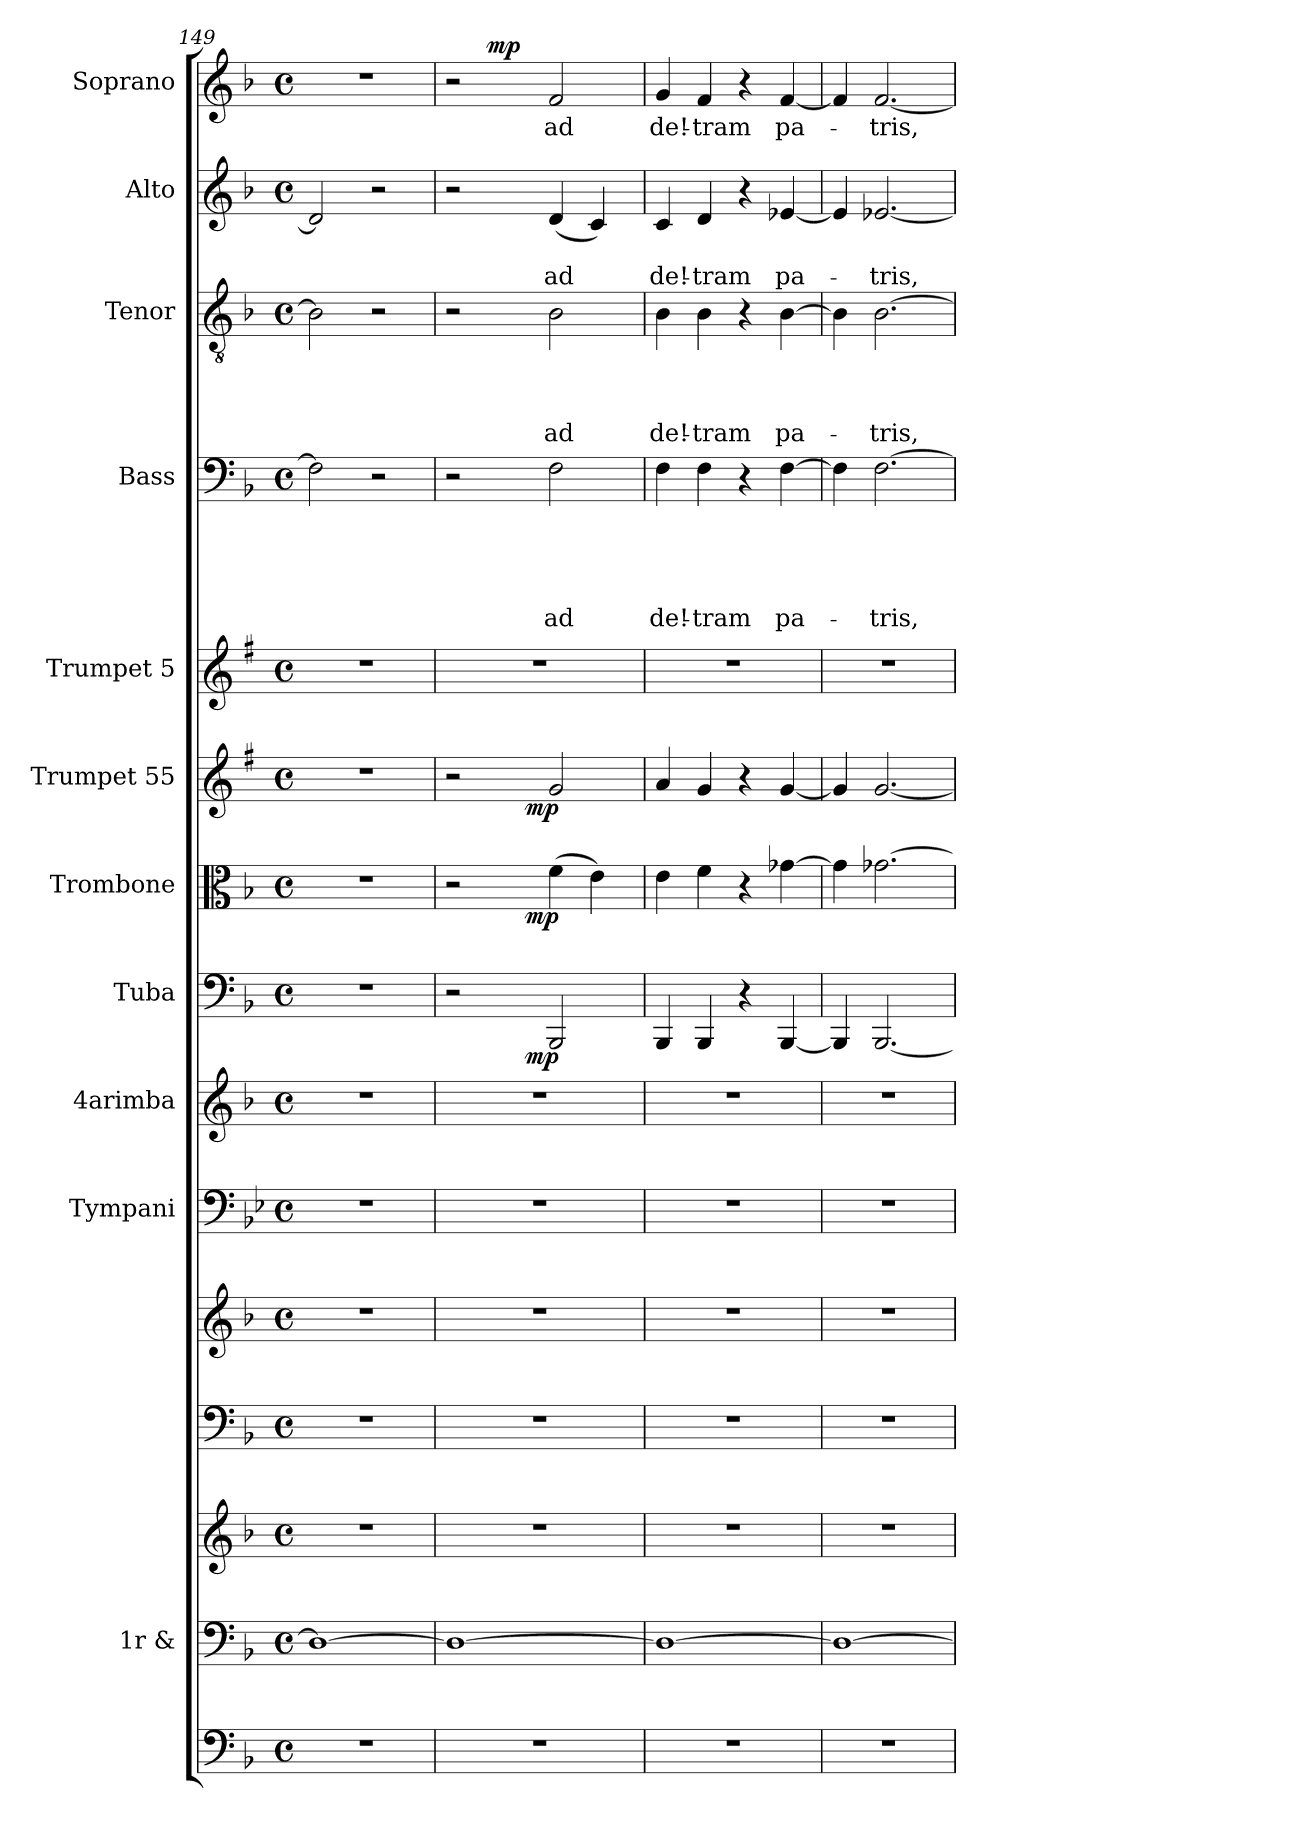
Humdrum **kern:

**kern	**kern	**kern	**kern	**kern	**kern	**kern	**kern	**dynam	**kern	**dynam	**kern	**dynam	**kern	**kern	**text	**text	**text	**text	**text	**kern	**text	**text	**text	**text	**kern	**text	**text	**kern	**text	**dynam
*part14	*part13	*part13	*part12	*part11	*part10	*part9	*part8	*part8	*part7	*part7	*part6	*part6	*part5	*part4	*part4	*part4	*part4	*part4	*part4	*part3	*part3	*part3	*part3	*part3	*part2	*part2	*part2	*part1	*part1	*part1
*staff15	*staff14	*staff13	*staff12	*staff11	*staff10	*staff9	*staff8	*staff8	*staff7	*staff7	*staff6	*staff6	*staff5	*staff4	*staff4	*staff4	*staff4	*staff4	*staff4	*staff3	*staff3	*staff3	*staff3	*staff3	*staff2	*staff2	*staff2	*staff1	*staff1	*staff1
*	*I"1r &	*	*	*	*I"Tympani	*I"4arimba	*I"Tuba	*	*I"Trombone	*	*I"Trumpet 55	*	*I"Trumpet 5	*I"Bass	*	*	*	*	*	*I"Tenor	*	*	*	*	*I"Alto	*	*	*I"Soprano	*	*
*	*	*	*	*	*I'Tymp	*	*I'Tba	*	*I'Trbn	*	*I'Trpt 55	*	*I'Trpt 5	*I'B	*	*	*	*	*	*I'T	*	*	*	*	*I'A	*	*	*I'S	*	*
*clefF4	*clefF4	*clefG2	*clefF4	*clefG2	*clefF4	*clefG2	*clefF4	*	*clefC3	*	*clefG2	*	*clefG2	*clefF4	*	*	*	*	*	*clefGv2	*	*	*	*	*clefG2	*	*	*clefG2	*	*
*	*	*	*	*	*	*	*	*	*	*	*ITrd1c2	*	*ITrd1c2	*	*	*	*	*	*	*	*	*	*	*	*	*	*	*	*	*
*k[b-]	*k[b-]	*k[b-]	*k[b-]	*k[b-]	*k[b-e-]	*k[b-]	*k[b-]	*	*k[b-]	*	*k[b-]	*	*k[b-]	*k[b-]	*	*	*	*	*	*k[b-]	*	*	*	*	*k[b-]	*	*	*k[b-]	*	*
*F:	*F:	*F:	*F:	*F:	*B-:	*F:	*F:	*	*F:	*	*F:	*	*F:	*F:	*	*	*	*	*	*F:	*	*	*	*	*F:	*	*	*F:	*	*
*M4/4	*M4/4	*M4/4	*M4/4	*M4/4	*M4/4	*M4/4	*M4/4	*	*M4/4	*	*M4/4	*	*M4/4	*M4/4	*	*	*	*	*	*M4/4	*	*	*	*	*M4/4	*	*	*M4/4	*	*
*met(c)	*met(c)	*met(c)	*met(c)	*met(c)	*met(c)	*met(c)	*met(c)	*	*met(c)	*	*met(c)	*	*met(c)	*met(c)	*	*	*	*	*	*met(c)	*	*	*	*	*met(c)	*	*	*met(c)	*	*
=149	=149	=149	=149	=149	=149	=149	=149	=149	=149	=149	=149	=149	=149	=149	=149	=149	=149	=149	=149	=149	=149	=149	=149	=149	=149	=149	=149	=149	=149	=149
1r	1D_	1r	1r	1r	1r	1r	1r	.	1r	.	1r	.	1r	2F\]	.	.	.	.	.	2B-\]	.	.	.	.	2d/]	.	.	1r	.	.
.	.	.	.	.	.	.	.	.	.	.	.	.	.	2r	.	.	.	.	.	2r	.	.	.	.	2r	.	.	.	.	.
=150	=150	=150	=150	=150	=150	=150	=150	=150	=150	=150	=150	=150	=150	=150	=150	=150	=150	=150	=150	=150	=150	=150	=150	=150	=150	=150	=150	=150	=150	=150
*	*	*	*	*	*	*	*^	*	*^	*	*^	*	*	*	*	*	*	*	*	*	*	*	*	*	*	*	*	*^	*	*
1r	1D_	1r	1r	1r	1r	1r	2r	4ryy	.	2r	4ryy	.	2r	4ryy	.	1r	2r	.	.	.	.	.	2r	.	.	.	.	2r	.	.	2r	4ryy	.	.
!	!	!	!	!	!	!	!	!	!	!	!	!	!	!	!	!	!	!	!	!	!	!	!	!	!	!	!	!	!	!	!	!	!	!LO:DY:a
.	.	.	.	.	.	.	.	8ryy	.	.	8ryy	.	.	8ryy	.	.	.	.	.	.	.	.	.	.	.	.	.	.	.	.	.	2.ryy	.	mp
.	.	.	.	.	.	.	.	32ryy	.	.	32ryy	.	.	32ryy	.	.	.	.	.	.	.	.	.	.	.	.	.	.	.	.	.	.	.	.
!	!	!	!	!	!	!	!	!	!LO:DY:b	!	!	!LO:DY:b	!	!	!LO:DY:b	!	!	!	!	!	!	!	!	!	!	!	!	!	!	!	!	!	!	!
.	.	.	.	.	.	.	.	2ryy	mp	.	2ryy	mp	.	2ryy	mp	.	.	.	.	.	.	.	.	.	.	.	.	.	.	.	.	.	.	.
!	!	!	!	!	!	!	!	!	!	!	!	!	!	!	!	!	!	!	!	!	!	!LO:LY:b	!	!	!	!	!LO:LY:b	!	!	!LO:LY:b	!	!	!LO:LY:b	!
.	.	.	.	.	.	.	2BBB-/	.	.	(>4f\	.	.	2f/	.	.	.	2F\	.	.	.	.	ad	2B-\	.	.	.	ad	(<4d/	.	ad	2f/	.	ad	.
.	.	.	.	.	.	.	.	.	.	4e\)	.	.	.	.	.	.	.	.	.	.	.	.	.	.	.	.	.	4c/)	.	.	.	.	.	.
.	.	.	.	.	.	.	.	16.ryy	.	.	16.ryy	.	.	16.ryy	.	.	.	.	.	.	.	.	.	.	.	.	.	.	.	.	.	.	.	.
=151	=151	=151	=151	=151	=151	=151	=151	=151	=151	=151	=151	=151	=151	=151	=151	=151	=151	=151	=151	=151	=151	=151	=151	=151	=151	=151	=151	=151	=151	=151	=151	=151	=151	=151
!	!	!	!	!	!	!	!	!	!	!	!	!	!	!	!	!	!	!	!	!	!	!LO:LY:b	!	!	!	!	!LO:LY:b	!	!	!LO:LY:b	!	!	!LO:LY:b	!
*	*	*	*	*	*	*	*v	*v	*	*	*	*	*v	*v	*	*	*	*	*	*	*	*	*	*	*	*	*	*	*	*	*v	*v	*	*
*	*	*	*	*	*	*	*	*	*v	*v	*	*	*	*	*	*	*	*	*	*	*	*	*	*	*	*	*	*	*	*	*
1r	1D_	1r	1r	1r	1r	1r	4BBB-/	.	4e\	.	4g/	.	1r	4F\	.	.	.	.	de!-	4B-\	.	.	.	de!-	4c/	.	de!-	4g/	de!-	.
!	!	!	!	!	!	!	!	!	!	!	!	!	!	!	!	!	!	!	!LO:LY:b	!	!	!	!	!LO:LY:b	!	!	!LO:LY:b	!	!LO:LY:b	!
.	.	.	.	.	.	.	4BBB-/	.	4f\	.	4f/	.	.	4F\	.	.	.	.	-tram	4B-\	.	.	.	-tram	4d/	.	-tram	4f/	-tram	.
.	.	.	.	.	.	.	4r	.	4r	.	4r	.	.	4r	.	.	.	.	.	4r	.	.	.	.	4r	.	.	4r	.	.
!	!	!	!	!	!	!	!	!	!	!	!	!	!	!	!	!	!	!	!LO:LY:b	!	!	!	!	!LO:LY:b	!	!	!LO:LY:b	!	!LO:LY:b	!
.	.	.	.	.	.	.	[<4BBB-/	.	[>4g-X\	.	[<4f/	.	.	[>4F\	.	.	.	.	pa-	[>4B-\	.	.	.	pa-	[<4e-X/	.	pa-	[<4f/	pa-	.
=152	=152	=152	=152	=152	=152	=152	=152	=152	=152	=152	=152	=152	=152	=152	=152	=152	=152	=152	=152	=152	=152	=152	=152	=152	=152	=152	=152	=152	=152	=152
1r	1D_	1r	1r	1r	1r	1r	4BBB-/]	.	4g-\]	.	4f/]	.	1r	4F\]	.	.	.	.	.	4B-\]	.	.	.	.	4e-/]	.	.	4f/]	.	.
!	!	!	!	!	!	!	!	!	!	!	!	!	!	!	!	!	!	!	!LO:LY:b	!	!	!	!	!LO:LY:b	!	!	!LO:LY:b	!	!LO:LY:b	!
.	.	.	.	.	.	.	[<2.BBB-/	.	[>2.g-X\	.	[<2.f/	.	.	[>2.F\	.	.	.	.	-tris,	[>2.B-\	.	.	.	-tris,	[<2.e-X/	.	-tris,	[<2.f/	-tris,	.
=	=	=	=	=	=	=	=	=	=	=	=	=	=	=	=	=	=	=	=	=	=	=	=	=	=	=	=	=	=	=
*-	*-	*-	*-	*-	*-	*-	*-	*-	*-	*-	*-	*-	*-	*-	*-	*-	*-	*-	*-	*-	*-	*-	*-	*-	*-	*-	*-	*-	*-	*-
